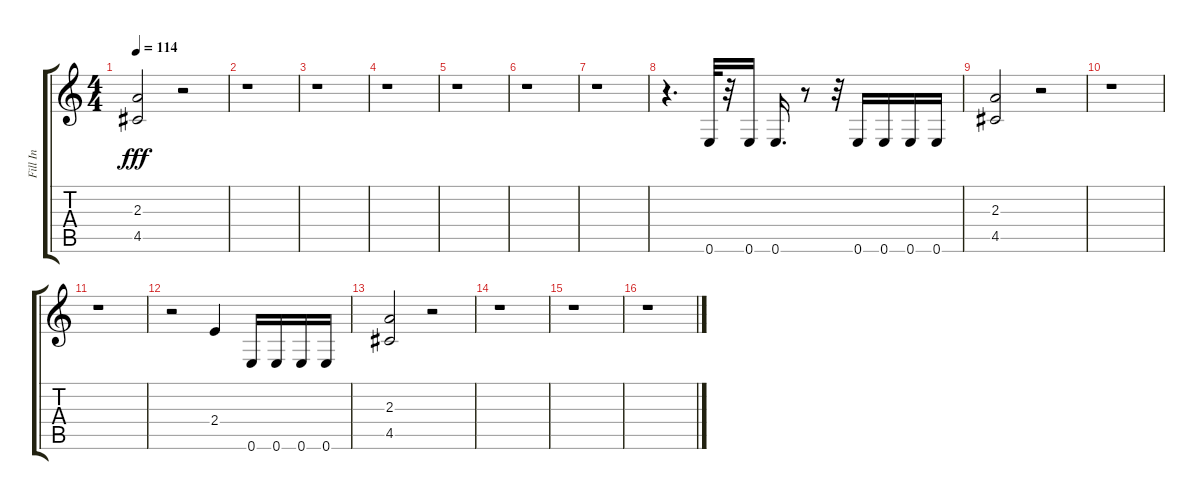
\track ("Fill In" "Fill In") {instrument acousticguitarnylon}
\staff {score tabs}
\tuning (E4 B3 G3 D3 A2 E2) {hide}
\ts (4 4)
\tempo 114
\clef g2
\ks c
(2.3 4.5).2{dy fff} r.2 |
r.1 |
r.1 |
r.1 |
r.1 |
r.1 |
r.1 |
r.4{d} 0.6.32 r.32 0.6.16 0.6.16{d} r.8 r.32 0.6.16 0.6.16 0.6.16 0.6.16 |
(2.3 4.5).2 r.2 |
r.1 |
r.1 |
r.2 2.4.4 0.6.16 0.6.16 0.6.16 0.6.16 |
(2.3 4.5).2 r.2 |
r.1 |
r.1 |
r.1
